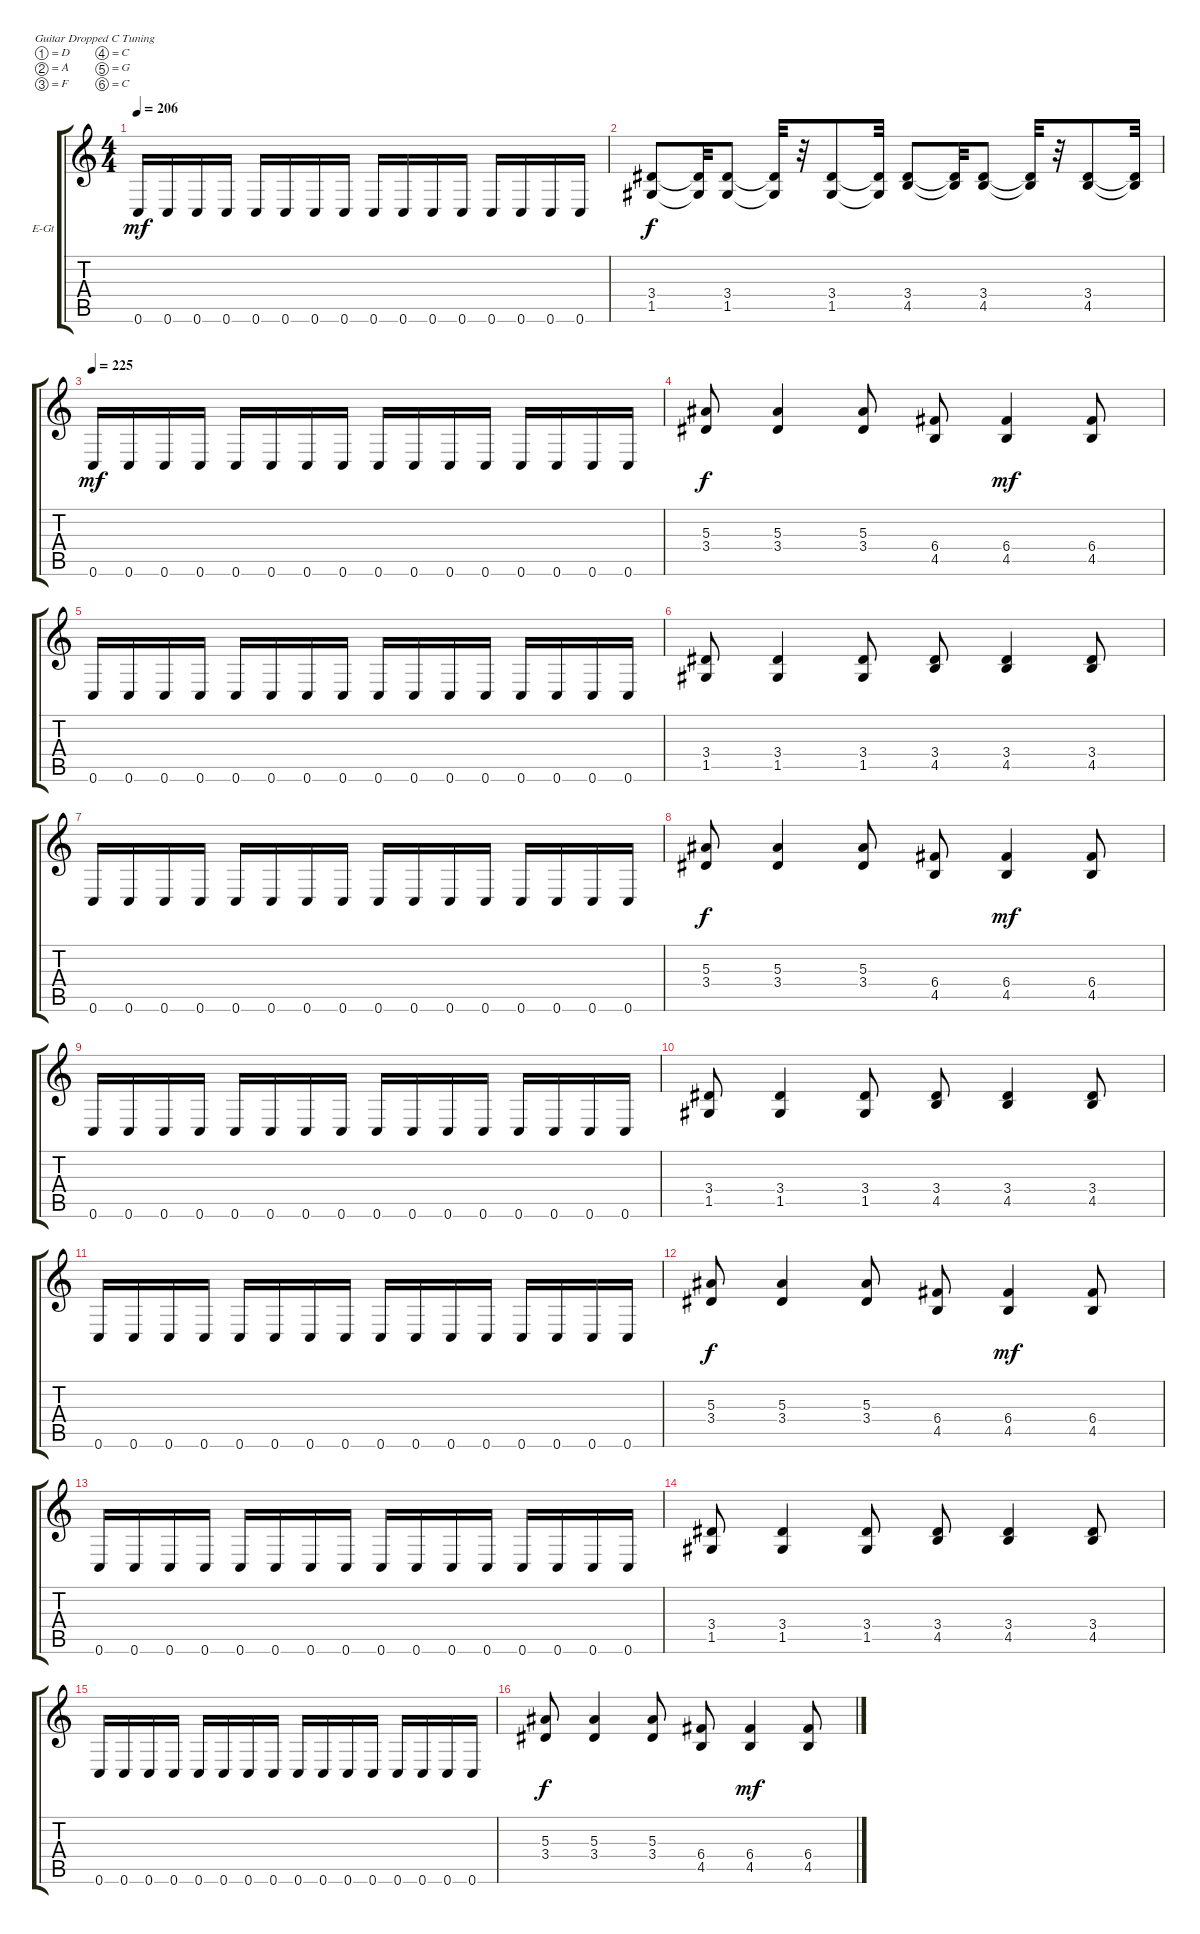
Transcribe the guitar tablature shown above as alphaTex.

\bracketExtendMode groupsimilarinstruments
\firstSystemTrackNameOrientation horizontal
\otherSystemsTrackNameOrientation horizontal
\track ("Guitar 2" "E-Gt") {instrument distortionguitar}
\staff {score tabs}
\tuning (D4 A3 F3 C3 G2 C2)
\ts (4 4)
\tempo 206
\clef g2
\ks c
0.6.16{dy mf} 0.6.16 0.6.16 0.6.16 0.6.16 0.6.16 0.6.16 0.6.16 0.6.16 0.6.16 0.6.16 0.6.16 0.6.16 0.6.16 0.6.16 0.6.16 |
(3.4 1.5).8{dy f} (3.4{t} 1.5{t}).32 (3.4 1.5).8 (3.4{t} 1.5{t}).32 r.32 (3.4 1.5).8 (3.4{t} 1.5{t}).32 (3.4 4.5).8 (3.4{t} 4.5{t}).32 (3.4 4.5).8 (3.4{t} 4.5{t}).32 r.32 (3.4 4.5).8 (3.4{t} 4.5{t}).32 |
\tempo 225
0.6.16{dy mf} 0.6.16 0.6.16 0.6.16 0.6.16 0.6.16 0.6.16 0.6.16 0.6.16 0.6.16 0.6.16 0.6.16 0.6.16 0.6.16 0.6.16 0.6.16 |
(5.3 3.4).8{dy f} (5.3 3.4).4 (5.3 3.4).8 (6.4 4.5).8 (6.4 4.5).4{dy mf} (6.4 4.5).8 |
0.6.16 0.6.16 0.6.16 0.6.16 0.6.16 0.6.16 0.6.16 0.6.16 0.6.16 0.6.16 0.6.16 0.6.16 0.6.16 0.6.16 0.6.16 0.6.16 |
(3.4 1.5).8 (3.4 1.5).4 (3.4 1.5).8 (3.4 4.5).8 (3.4 4.5).4 (3.4 4.5).8 |
0.6.16 0.6.16 0.6.16 0.6.16 0.6.16 0.6.16 0.6.16 0.6.16 0.6.16 0.6.16 0.6.16 0.6.16 0.6.16 0.6.16 0.6.16 0.6.16 |
(5.3 3.4).8{dy f} (5.3 3.4).4 (5.3 3.4).8 (6.4 4.5).8 (6.4 4.5).4{dy mf} (6.4 4.5).8 |
0.6.16 0.6.16 0.6.16 0.6.16 0.6.16 0.6.16 0.6.16 0.6.16 0.6.16 0.6.16 0.6.16 0.6.16 0.6.16 0.6.16 0.6.16 0.6.16 |
(3.4 1.5).8 (3.4 1.5).4 (3.4 1.5).8 (3.4 4.5).8 (3.4 4.5).4 (3.4 4.5).8 |
0.6.16 0.6.16 0.6.16 0.6.16 0.6.16 0.6.16 0.6.16 0.6.16 0.6.16 0.6.16 0.6.16 0.6.16 0.6.16 0.6.16 0.6.16 0.6.16 |
(5.3 3.4).8{dy f} (5.3 3.4).4 (5.3 3.4).8 (6.4 4.5).8 (6.4 4.5).4{dy mf} (6.4 4.5).8 |
0.6.16 0.6.16 0.6.16 0.6.16 0.6.16 0.6.16 0.6.16 0.6.16 0.6.16 0.6.16 0.6.16 0.6.16 0.6.16 0.6.16 0.6.16 0.6.16 |
(3.4 1.5).8 (3.4 1.5).4 (3.4 1.5).8 (3.4 4.5).8 (3.4 4.5).4 (3.4 4.5).8 |
0.6.16 0.6.16 0.6.16 0.6.16 0.6.16 0.6.16 0.6.16 0.6.16 0.6.16 0.6.16 0.6.16 0.6.16 0.6.16 0.6.16 0.6.16 0.6.16 |
(5.3 3.4).8{dy f} (5.3 3.4).4 (5.3 3.4).8 (6.4 4.5).8 (6.4 4.5).4{dy mf} (6.4 4.5).8
